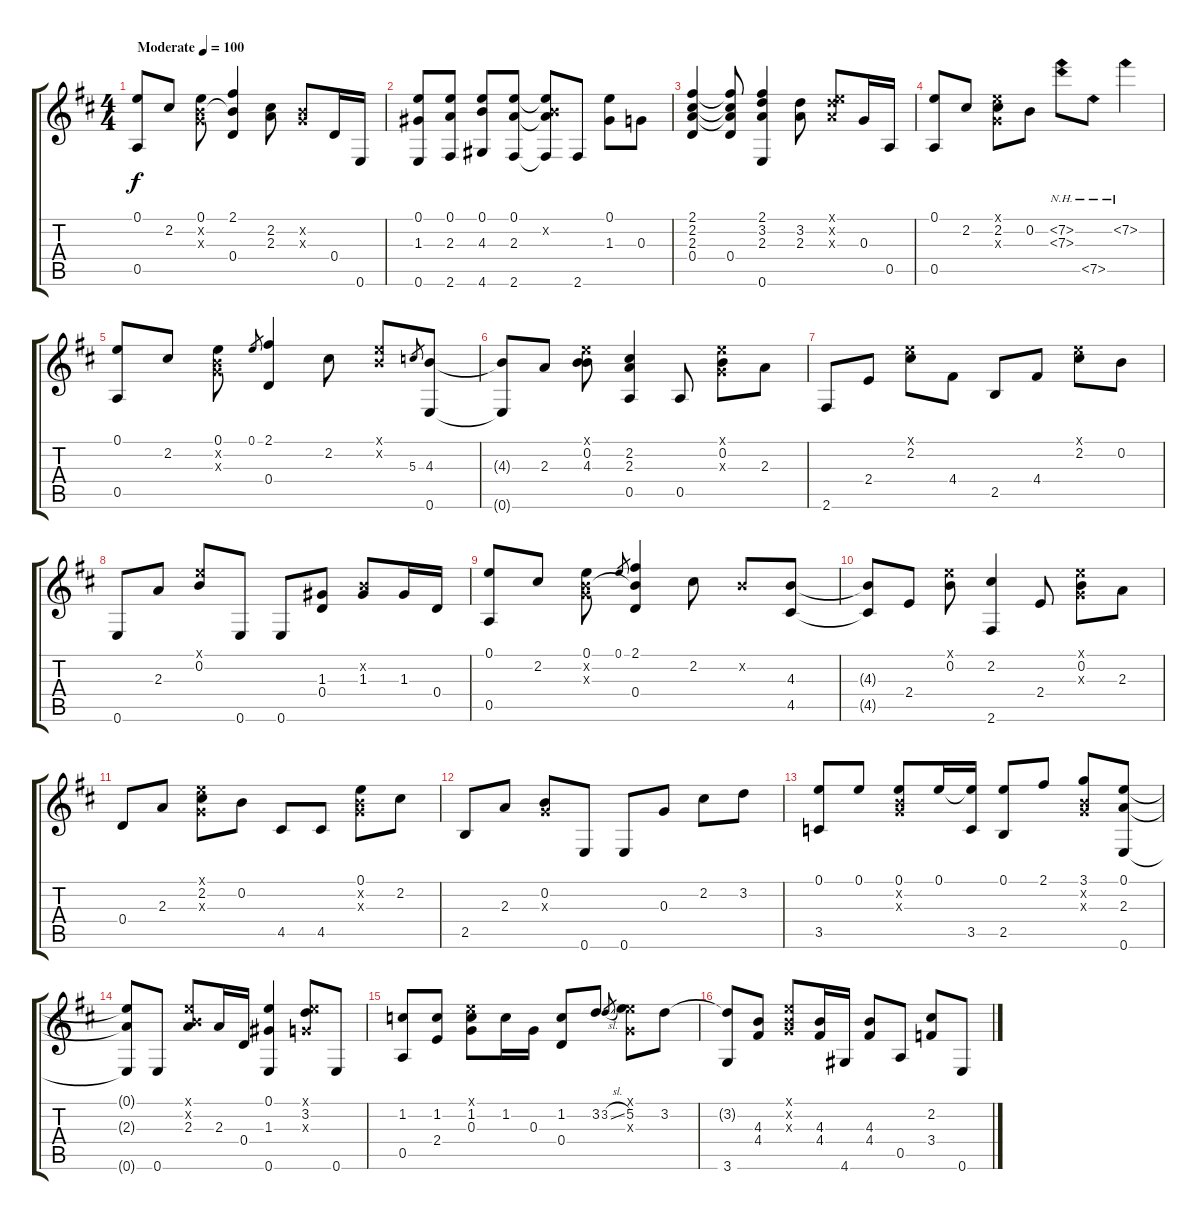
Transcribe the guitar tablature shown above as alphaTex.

\track "" {instrument acousticguitarsteel}
\staff {score tabs}
\tuning (E4 B3 G3 D3 A2 E2) {hide}
\ts (4 4)
\tempo (100 "Moderate")
\clef g2
\ks d
(0.1 0.5).8{dy f instrument acousticguitarsteel} 2.2.8 (0.1 0.2{x} 0.3{x}).8 (2.1 0.2{t} 0.4).4 (2.2 2.3).8 (0.2{x} 0.3{x}).8 0.4.16 0.6.16 |
(0.1 1.3 0.6).8 (0.1 2.3 2.6).8 (0.1 4.3 4.6).8 (0.1 2.3 2.6).8 (0.1{t} 0.2{x} 2.3{t} 2.6{t}).8 2.6.8 (0.1 1.3).8 0.3.8 |
(2.1 2.2 2.3 0.4).4 (2.1{t} 2.2{t} 2.3{t} 0.4).8 (2.1 3.2 2.3 0.6).4 (3.2 2.3).8 (0.1{x} 3.2{x} 2.3{x}).8 0.3.16 0.5.16 |
(0.1 0.5).8 2.2.8 (0.1{x} 2.2 0.3{x}).8 0.2.8 (7.2{nh} 7.3{nh}).8 7.5{nh}.8 7.2{nh}.4 |
(0.1 0.5).8 2.2.8 (0.1 0.2{x} 0.3{x}).8 0.1.8{gr} (2.1 0.4).4 2.2.8 (0.1{x} 0.2{x}).8 5.3.8{gr} (4.3 0.6).8 |
(4.3{t} 0.6{t}).8 2.3.8 (0.1{x} 0.2 4.3).8 (2.2 2.3 0.5).4 0.5.8 (0.1{x} 0.2 0.3{x}).8 2.3.8 |
2.6.8 2.4.8 (0.1{x} 2.2).8 4.4.8 2.5.8 4.4.8 (0.1{x} 2.2).8 0.2.8 |
0.6.8 2.3.8 (0.1{x} 0.2).8 0.6.8 0.6.8 (1.3 0.4).8 (0.2{x} 1.3).8 1.3.16 0.4.16 |
(0.1 0.5).8 2.2.8 (0.1 0.2{x} 0.3{x}).8 0.1.8{gr} (2.1 0.2{t} 0.4).4 2.2.8 0.2{x}.8 (4.3 4.5).8 |
(4.3{t} 4.5{t}).8 2.4.8 (0.1{x} 0.2).8 (2.2 2.6).4 2.4.8 (0.1{x} 0.2 0.3{x}).8 2.3.8 |
0.4.8 2.3.8 (0.1{x} 2.2 0.3{x}).8 0.2.8 4.5.8 4.5.8 (0.1 0.2{x} 0.3{x}).8 2.2.8 |
2.5.8 2.3.8 (0.2 0.3{x}).8 0.6.8 0.6.8 0.3.8 2.2.8 3.2.8 |
(0.1 3.5).8 0.1.8 (0.1 0.2{x} 0.3{x}).8 0.1.16 (0.1{t} 3.5).16 (0.1 2.5).8 2.1.8 (3.1 0.2{x} 0.3{x}).8 (0.1 2.3 0.6).8 |
(0.1{t} 2.3{t} 0.6{t}).8 0.6.8 (0.1{x} 0.2{x} 2.3).8 2.3.16 0.4.16 (0.1 1.3 0.6).4 (0.1{x} 3.2 0.3{x}).8 0.6.8 |
(1.2 0.5).8 (1.2 2.4).8 (0.1{x} 1.2 0.3).8 1.2.16 0.3.16 (1.2 0.4).8 3.2.8 3.2{sl}.8{gr} (0.1{x} 5.2 0.3{x}).8 3.2.8 |
(3.2{t} 3.6).8 (4.3 4.4).8 (0.1{x} 0.2{x} 0.3{x}).8 (4.3 4.4).16 4.6.16 (4.3 4.4).8 0.5.8 (2.2 3.4).8 0.6.8
